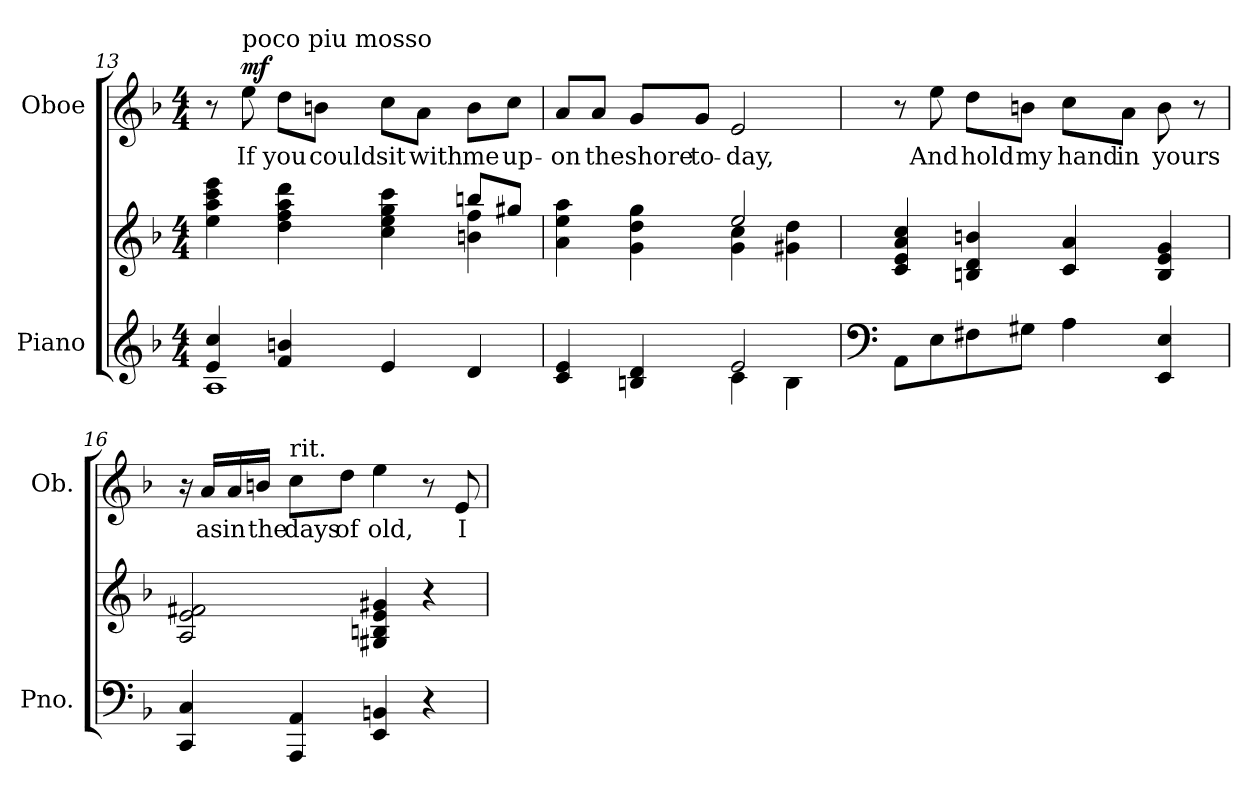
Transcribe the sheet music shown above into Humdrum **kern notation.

**kern	**kern	**kern	**text	**dynam
*part2	*part2	*part1	*part1	*part1
*staff3	*staff2	*staff1	*staff1	*staff1
*I"Piano	*	*I"Oboe	*	*
*I'Pno.	*	*I'Ob.	*	*
*clefG2	*clefG2	*clefG2	*	*
*k[b-]	*k[b-]	*k[b-]	*	*
*M4/4	*M4/4	*M4/4	*	*
=13	=13	=13	=13	=13
*^	*^	*	*	*
4e/ 4cc/	1A	4ee\ 4aa\ 4ccc\ 4eee\	2.ryy	8r	.	.
!	!	!	!	!LO:TX:a:t=poco piu mosso	!	!
!	!	!	!	!	!LO:LY:b	!LO:DY:a
.	.	.	.	8ee\	If	mf
!	!	!	!	!	!LO:LY:b	!
4f/ 4bn/	.	4dd\ 4ff\ 4aa\ 4ddd\	.	8dd\L	you	.
!	!	!	!	!	!LO:LY:b	!
.	.	.	.	8bn\J	could	.
!	!	!	!	!	!LO:LY:b	!
4e/	.	4cc\ 4ee\ 4gg\ 4ccc\	.	8cc\L	sit	.
!	!	!	!	!	!LO:LY:b	!
.	.	.	.	8a\J	with	.
!	!	!	!	!	!LO:LY:b	!
4d/	.	8bbn/L	4bn\ 4ff\	8b\L	me	.
!	!	!	!	!	!LO:LY:b	!
.	.	8gg#X/J	.	8cc\J	up-	.
=14	=14	=14	=14	=14	=14	=14
!	!	!	!	!	!LO:LY:b	!
4c/ 4e/	2ryy	4a\ 4ee\ 4aa\	2ryy	8a/L	-on	.
!	!	!	!	!	!LO:LY:b	!
.	.	.	.	8a/J	the	.
!	!	!	!	!	!LO:LY:b	!
4Bn/ 4d/	.	4g\ 4dd\ 4gg\	.	8g/L	shore	.
!	!	!	!	!	!LO:LY:b	!
.	.	.	.	8g/J	to-	.
!	!	!	!	!	!LO:LY:b	!
2e/	4c\	2ee/	4g\ 4cc\	2e/	-day,	.
.	4B\	.	4g#X\ 4dd\	.	.	.
*v	*v	*	*	*	*	*
*	*v	*v	*	*	*
!!LO:LB:g=z
=15	=15	=15	=15	=15
*clefF4	*	*	*	*
8AA\L	4c/ 4e/ 4a/ 4cc/	8r	.	.
!	!	!	!LO:LY:b	!
8E\	.	8ee\	And	.
!	!	!	!LO:LY:b	!
8F#X\	4Bn/ 4d/ 4bn/	8dd\L	hold	.
!	!	!	!LO:LY:b	!
8G#X\J	.	8bn\J	my	.
!	!	!	!LO:LY:b	!
4A\	4c/ 4a/	8cc\L	hand	.
!	!	!	!LO:LY:b	!
.	.	8a\J	in	.
!	!	!	!LO:LY:b	!
4EE/ 4E/	4B/ 4e/ 4g/	8b\	yours	.
.	.	8r	.	.
=16	=16	=16	=16	=16
4CC/ 4C/	2A/ 2e/ 2f#X/	16r	.	.
!	!	!	!LO:LY:b	!
.	.	16a/LL	as	.
!	!	!	!LO:LY:b	!
.	.	16a/	in	.
!	!	!	!LO:LY:b	!
.	.	16bn/JJ	the	.
!	!	!LO:TX:a:t=rit.	!	!
!	!	!	!LO:LY:b	!
4AAA/ 4AA/	.	8cc\L	days	.
!	!	!	!LO:LY:b	!
.	.	8dd\J	of	.
!	!	!	!LO:LY:b	!
4EE/ 4BBn/	4G#X/ 4Bn/ 4e/ 4g#X/	4ee\	old,	.
4r	4r	8r	.	.
!	!	!	!LO:LY:b	!
.	.	8e/	I	.
=	=	=	=	=
*-	*-	*-	*-	*-
